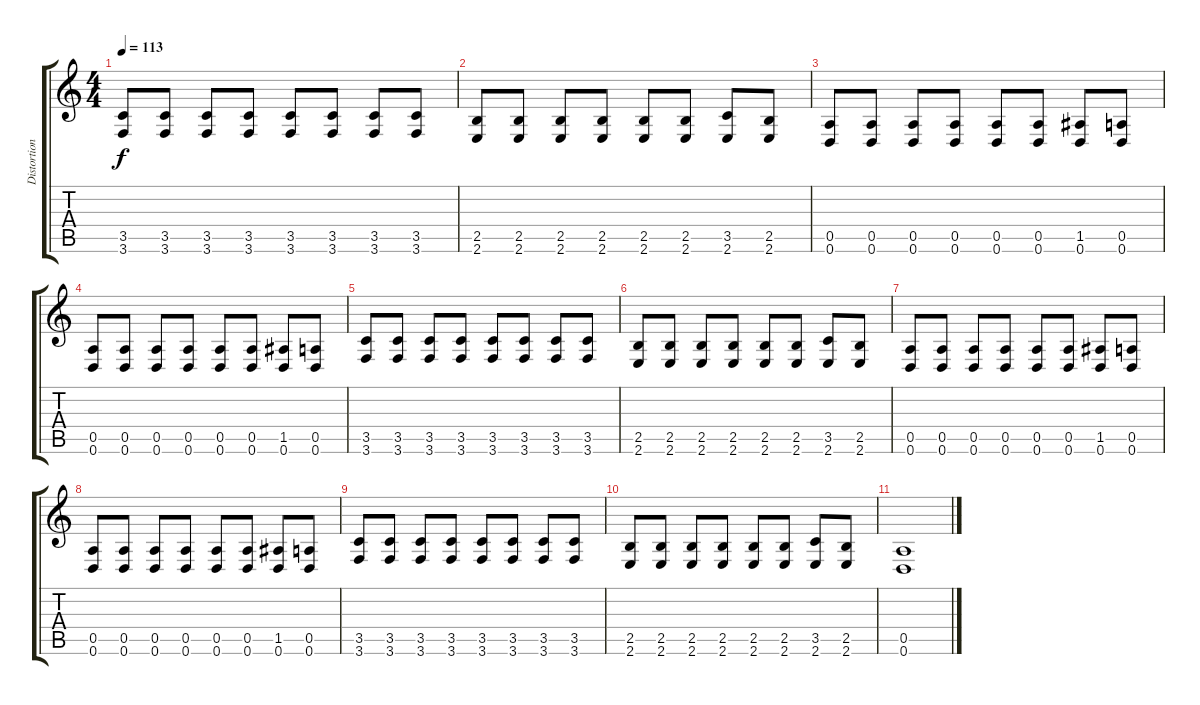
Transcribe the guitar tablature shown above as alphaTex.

\track ("Distortion" "Distortion") {instrument distortionguitar}
\staff {score tabs}
\tuning (E4 B3 G3 D3 A2 D2) {hide}
\ts (4 4)
\tempo 113
\clef g2
\ks c
(3.5 3.6).8{dy f} (3.5 3.6).8 (3.5 3.6).8 (3.5 3.6).8 (3.5 3.6).8 (3.5 3.6).8 (3.5 3.6).8 (3.5 3.6).8 |
(2.5 2.6).8 (2.5 2.6).8 (2.5 2.6).8 (2.5 2.6).8 (2.5 2.6).8 (2.5 2.6).8 (3.5 2.6).8 (2.5 2.6).8 |
(0.5 0.6).8 (0.5 0.6).8 (0.5 0.6).8 (0.5 0.6).8 (0.5 0.6).8 (0.5 0.6).8 (1.5 0.6).8 (0.5 0.6).8 |
(0.5 0.6).8 (0.5 0.6).8 (0.5 0.6).8 (0.5 0.6).8 (0.5 0.6).8 (0.5 0.6).8 (1.5 0.6).8 (0.5 0.6).8 |
(3.5 3.6).8 (3.5 3.6).8 (3.5 3.6).8 (3.5 3.6).8 (3.5 3.6).8 (3.5 3.6).8 (3.5 3.6).8 (3.5 3.6).8 |
(2.5 2.6).8 (2.5 2.6).8 (2.5 2.6).8 (2.5 2.6).8 (2.5 2.6).8 (2.5 2.6).8 (3.5 2.6).8 (2.5 2.6).8 |
(0.5 0.6).8 (0.5 0.6).8 (0.5 0.6).8 (0.5 0.6).8 (0.5 0.6).8 (0.5 0.6).8 (1.5 0.6).8 (0.5 0.6).8 |
(0.5 0.6).8 (0.5 0.6).8 (0.5 0.6).8 (0.5 0.6).8 (0.5 0.6).8 (0.5 0.6).8 (1.5 0.6).8 (0.5 0.6).8 |
(3.5 3.6).8 (3.5 3.6).8 (3.5 3.6).8 (3.5 3.6).8 (3.5 3.6).8 (3.5 3.6).8 (3.5 3.6).8 (3.5 3.6).8 |
(2.5 2.6).8 (2.5 2.6).8 (2.5 2.6).8 (2.5 2.6).8 (2.5 2.6).8 (2.5 2.6).8 (3.5 2.6).8 (2.5 2.6).8 |
(0.5 0.6).1
